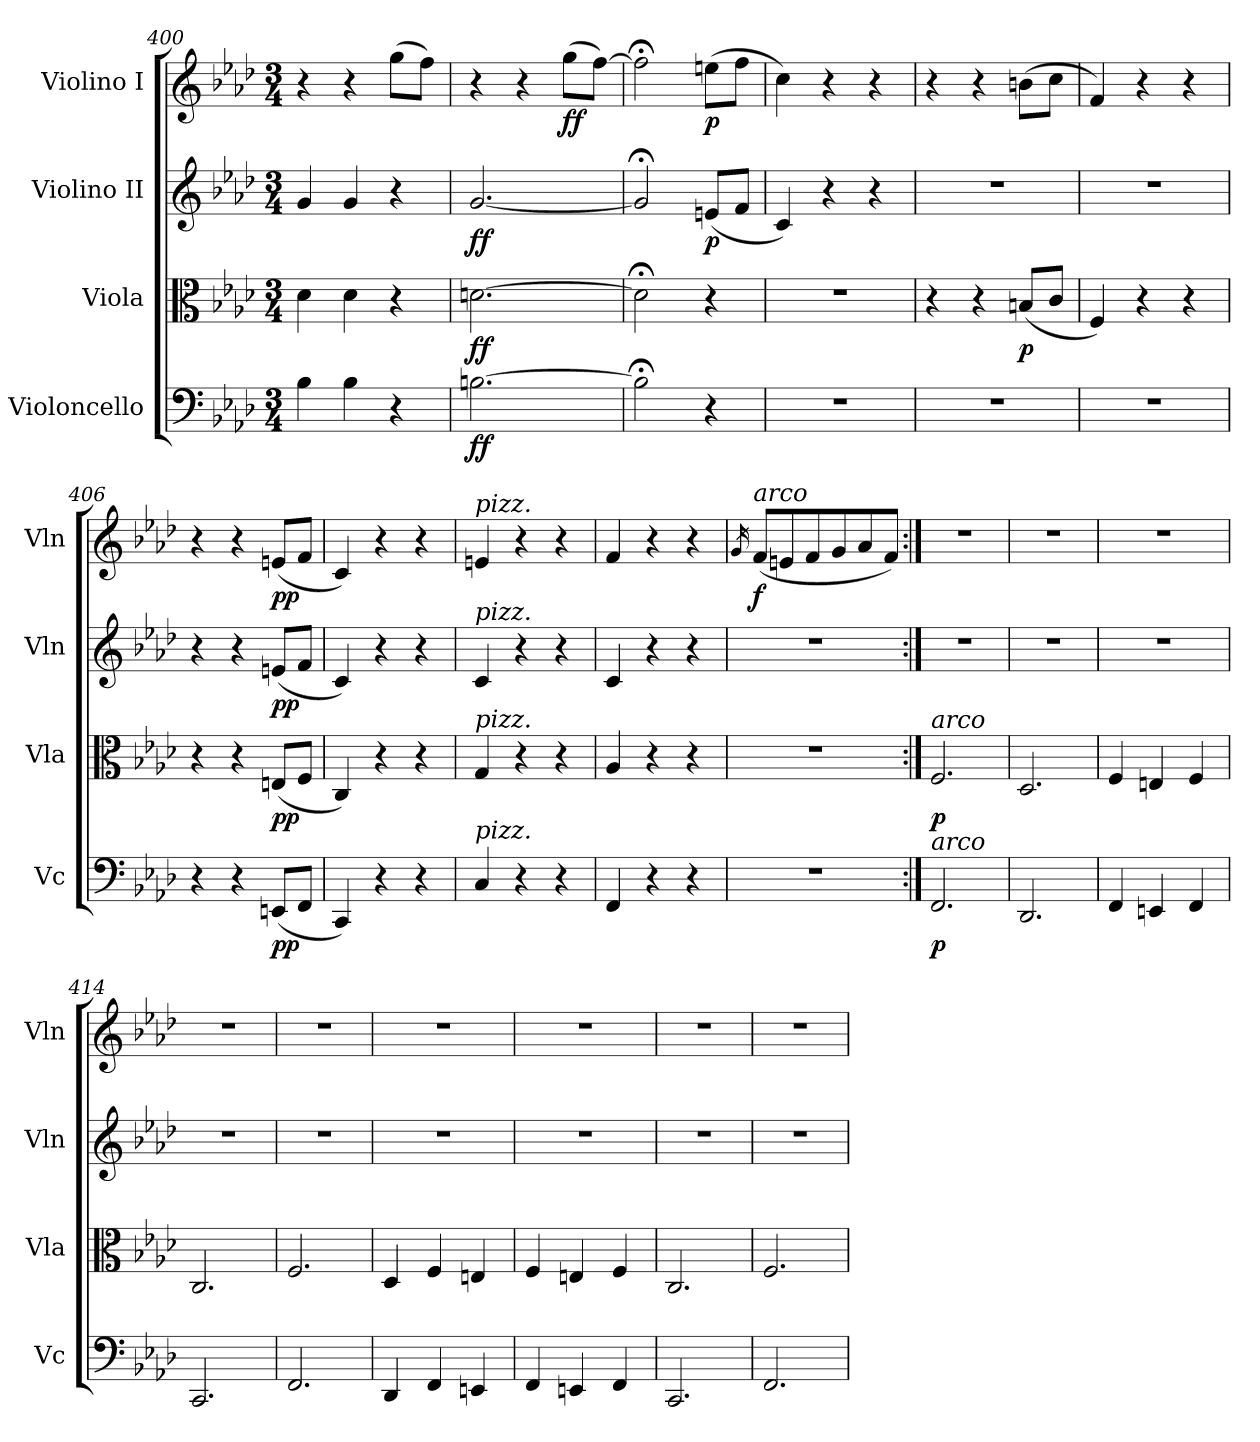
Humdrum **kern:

**kern	**dynam	**kern	**dynam	**kern	**dynam	**kern	**dynam
*part4	*part4	*part3	*part3	*part2	*part2	*part1	*part1
*staff4	*staff4	*staff3	*staff3	*staff2	*staff2	*staff1	*staff1
*I"Violoncello	*	*I"Viola	*	*I"Violino II	*	*I"Violino I	*
*I'Vc	*	*I'Vla	*	*I'Vln	*	*I'Vln	*
*clefF4	*	*clefC3	*	*clefG2	*	*clefG2	*
*k[b-e-a-d-]	*	*k[b-e-a-d-]	*	*k[b-e-a-d-]	*	*k[b-e-a-d-]	*
*M3/4	*	*M3/4	*	*M3/4	*	*M3/4	*
=400	=400	=400	=400	=400	=400	=400	=400
4B-\	.	4d-\	.	4g/	.	4r	.
4B-\	.	4d-\	.	4g/	.	4r	.
4r	.	4r	.	4r	.	(8gg\L	.
.	.	.	.	.	.	8ff\J)	.
=401	=401	=401	=401	=401	=401	=401	=401
!	!LO:DY:b	!	!LO:DY:b	!	!LO:DY:b	!	!
[2.Bn\	ff	[2.dn\	ff	[2.g/	ff	4r	.
.	.	.	.	.	.	4r	.
!	!	!	!	!	!	!	!LO:DY:b
.	.	.	.	.	.	(8gg\L	ff
.	.	.	.	.	.	[8ff\J)	.
=402	=402	=402	=402	=402	=402	=402	=402
2B;<\]	.	2d;<\]	.	2g;</]	.	2ff;<\]	.
!	!	!	!	!	!LO:DY:b	!	!LO:DY:b
4r	.	4r	.	(8en/L	p	(8een\L	p
.	.	.	.	8f/J	.	8ff\J	.
=403	=403	=403	=403	=403	=403	=403	=403
2.r	.	2.r	.	4c/)	.	4cc\)	.
.	.	.	.	4r	.	4r	.
.	.	.	.	4r	.	4r	.
=404	=404	=404	=404	=404	=404	=404	=404
2.r	.	4r	.	2.r	.	4r	.
.	.	4r	.	.	.	4r	.
!	!	!	!LO:DY:b	!	!	!	!
.	.	(8Bn/L	p	.	.	(8bn\L	.
.	.	8c/J	.	.	.	8cc\J	.
=405	=405	=405	=405	=405	=405	=405	=405
2.r	.	4F/)	.	2.r	.	4f/)	.
.	.	4r	.	.	.	4r	.
.	.	4r	.	.	.	4r	.
!!LO:LB:g=z
=406	=406	=406	=406	=406	=406	=406	=406
4r	.	4r	.	4r	.	4r	.
4r	.	4r	.	4r	.	4r	.
!	!LO:DY:b	!	!LO:DY:b	!	!LO:DY:b	!	!LO:DY:b
(8EEn/L	pp	(8En/L	pp	(8en/L	pp	(8en/L	pp
8FF/J	.	8F/J	.	8f/J	.	8f/J	.
=407	=407	=407	=407	=407	=407	=407	=407
4CC/)	.	4C/)	.	4c/)	.	4c/)	.
4r	.	4r	.	4r	.	4r	.
4r	.	4r	.	4r	.	4r	.
=408	=408	=408	=408	=408	=408	=408	=408
!	!	!	!	!	!	!LO:TX:a:i:t=pizz.	!
!	!	!	!	!LO:TX:a:i:t=pizz.	!	!	!
!	!	!LO:TX:a:i:t=pizz.	!	!	!	!	!
!LO:TX:a:i:t=pizz.	!	!	!	!	!	!	!
4C/	.	4G/	.	4c/	.	4en/	.
4r	.	4r	.	4r	.	4r	.
4r	.	4r	.	4r	.	4r	.
=409	=409	=409	=409	=409	=409	=409	=409
4FF/	.	4A-/	.	4c/	.	4f/	.
4r	.	4r	.	4r	.	4r	.
4r	.	4r	.	4r	.	4r	.
=410	=410	=410	=410	=410	=410	=410	=410
.	.	.	.	.	.	16qg/	.
!	!	!	!	!	!	!LO:TX:a:i:t=arco	!
!	!	!	!	!	!	!	!LO:DY:b
2.r	.	2.r	.	2.r	.	(8f/L	f
.	.	.	.	.	.	8en/	.
.	.	.	.	.	.	8f/	.
.	.	.	.	.	.	8g/	.
.	.	.	.	.	.	8a-/	.
.	.	.	.	.	.	8f/J)	.
=411:|!	=411:|!	=411:|!	=411:|!	=411:|!	=411:|!	=411:|!	=411:|!
!	!	!LO:TX:a:i:t=arco	!	!	!	!	!
!LO:TX:a:i:t=arco	!	!	!	!	!	!	!
!	!LO:DY:b	!	!LO:DY:b	!	!	!	!
2.FF/	p	2.F/	p	2.r	.	2.r	.
=412	=412	=412	=412	=412	=412	=412	=412
2.DD-/	.	2.D-/	.	2.r	.	2.r	.
=413	=413	=413	=413	=413	=413	=413	=413
4FF/	.	4F/	.	2.r	.	2.r	.
4EEn/	.	4En/	.	.	.	.	.
4FF/	.	4F/	.	.	.	.	.
=414	=414	=414	=414	=414	=414	=414	=414
2.CC/	.	2.C/	.	2.r	.	2.r	.
=415	=415	=415	=415	=415	=415	=415	=415
2.FF/	.	2.F/	.	2.r	.	2.r	.
=416	=416	=416	=416	=416	=416	=416	=416
4DD-/	.	4D-/	.	2.r	.	2.r	.
4FF/	.	4F/	.	.	.	.	.
4EEn/	.	4En/	.	.	.	.	.
=417	=417	=417	=417	=417	=417	=417	=417
4FF/	.	4F/	.	2.r	.	2.r	.
4EEn/	.	4En/	.	.	.	.	.
4FF/	.	4F/	.	.	.	.	.
=418	=418	=418	=418	=418	=418	=418	=418
2.CC/	.	2.C/	.	2.r	.	2.r	.
!!LO:PB:g=z
=419	=419	=419	=419	=419	=419	=419	=419
2.FF/	.	2.F/	.	2.r	.	2.r	.
=	=	=	=	=	=	=	=
*-	*-	*-	*-	*-	*-	*-	*-
